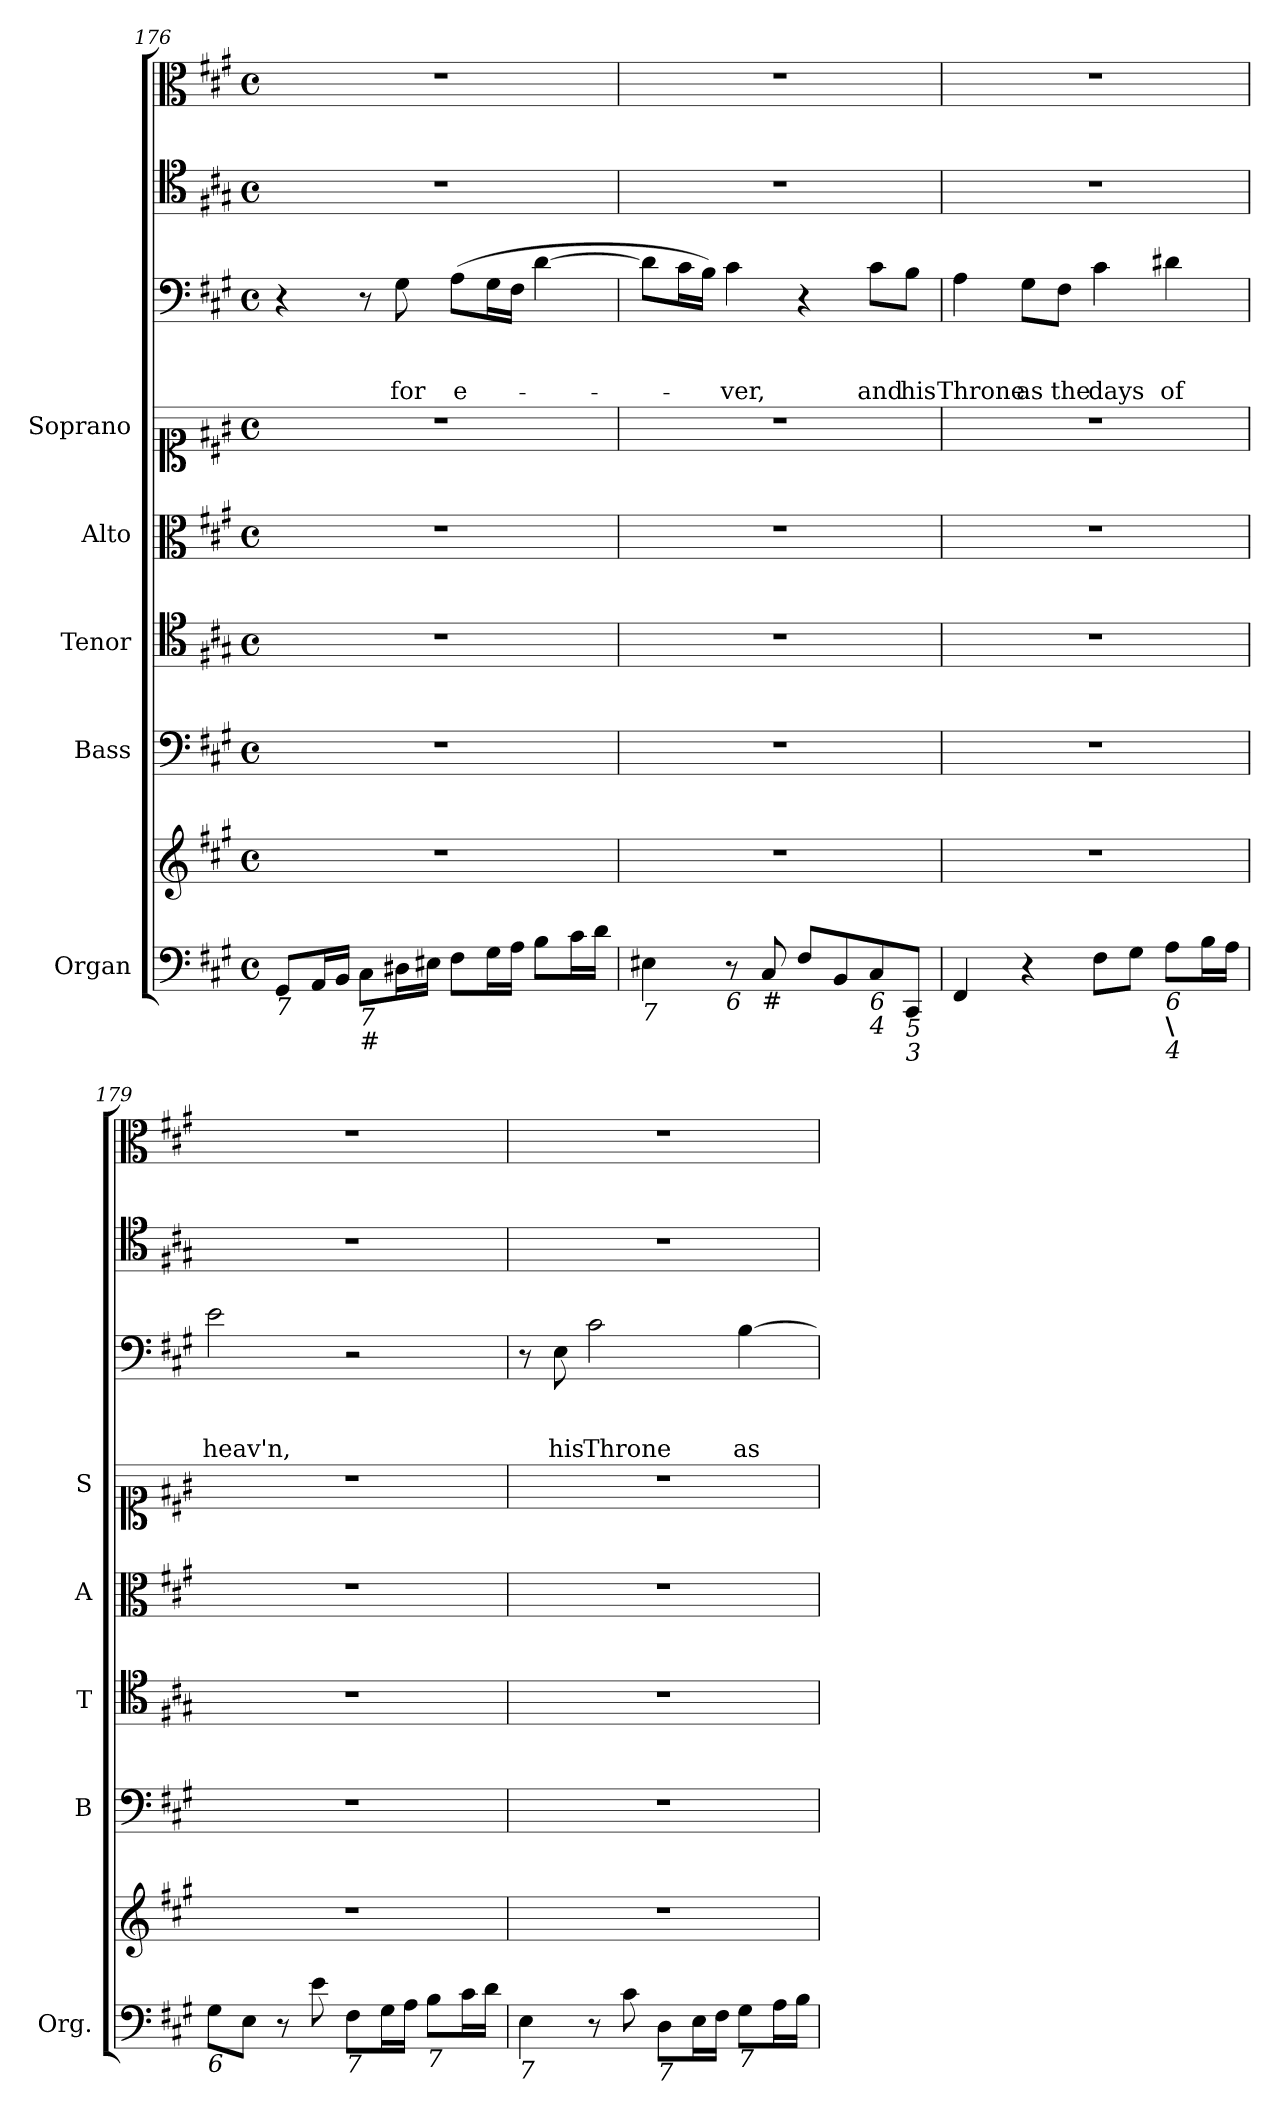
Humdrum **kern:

**kern	**kern	**kern	**kern	**kern	**kern	**kern	**text	**text	**text	**kern	**kern
*part8	*part8	*part7	*part6	*part5	*part4	*part3	*part3	*part3	*part3	*part2	*part1
*staff9	*staff8	*staff7	*staff6	*staff5	*staff4	*staff3	*staff3	*staff3	*staff3	*staff2	*staff1
*I"Organ	*	*I"Bass	*I"Tenor	*I"Alto	*I"Soprano	*	*	*	*	*	*
*I'Org.	*	*I'B	*I'T	*I'A	*I'S	*	*	*	*	*	*
!!LO:LB:g=z
*clefF4	*clefG2	*clefF4	*clefC4	*clefC3	*clefC1	*clefF4	*	*	*	*clefC4	*clefC3
*k[f#c#g#]	*k[f#c#g#]	*k[f#c#g#]	*k[f#c#g#]	*k[f#c#g#]	*k[f#c#g#]	*k[f#c#g#]	*	*	*	*k[f#c#g#]	*k[f#c#g#]
*f#:	*f#:	*f#:	*f#:	*f#:	*f#:	*f#:	*	*	*	*f#:	*f#:
*M4/4	*M4/4	*M4/4	*M4/4	*M4/4	*M4/4	*M4/4	*	*	*	*M4/4	*M4/4
*met(c)	*met(c)	*met(c)	*met(c)	*met(c)	*met(c)	*met(c)	*	*	*	*met(c)	*met(c)
=176	=176	=176	=176	=176	=176	=176	=176	=176	=176	=176	=176
!LO:TX:b:i:t=7	!	!	!	!	!	!	!	!	!	!	!
8GG#/L	1r	1r	1r	1r	1r	4r	.	.	.	1r	1r
16AA/L	.	.	.	.	.	.	.	.	.	.	.
16BB/JJ	.	.	.	.	.	.	.	.	.	.	.
!LO:TX:b:i:t=7	!	!	!	!	!	!	!	!	!	!	!
!LO:TX:b:t=#	!	!	!	!	!	!	!	!	!	!	!
8C#\L	.	.	.	.	.	8r	.	.	.	.	.
!	!	!	!	!	!	!	!	!	!LO:LY:b	!	!
16D#X\L	.	.	.	.	.	8G#\	.	.	for	.	.
16E#X\JJ	.	.	.	.	.	.	.	.	.	.	.
!	!	!	!	!	!	!	!	!	!LO:LY:b	!	!
8F#\L	.	.	.	.	.	(>8A\L	.	.	e-	.	.
16G#\L	.	.	.	.	.	16G#\L	.	.	.	.	.
16A\JJ	.	.	.	.	.	16F#\JJ	.	.	.	.	.
8B\L	.	.	.	.	.	[4d\	.	.	.	.	.
16c#\L	.	.	.	.	.	.	.	.	.	.	.
16d\JJ	.	.	.	.	.	.	.	.	.	.	.
=177	=177	=177	=177	=177	=177	=177	=177	=177	=177	=177	=177
!LO:TX:b:i:t=7	!	!	!	!	!	!	!	!	!	!	!
4E#X\	1r	1r	1r	1r	1r	8d\L]	.	.	.	1r	1r
.	.	.	.	.	.	16c#\L	.	.	.	.	.
.	.	.	.	.	.	16B\JJ)	.	.	.	.	.
!LO:TX:b:i:t=6	!	!	!	!	!	!	!	!	!	!	!
!	!	!	!	!	!	!	!	!	!LO:LY:b	!	!
8r	.	.	.	.	.	4c#\	.	.	-ver,	.	.
!LO:TX:b:t=#	!	!	!	!	!	!	!	!	!	!	!
8C#/	.	.	.	.	.	.	.	.	.	.	.
8F#/L	.	.	.	.	.	4r	.	.	.	.	.
8BB/	.	.	.	.	.	.	.	.	.	.	.
!LO:TX:b:i:t=6	!	!	!	!	!	!	!	!	!	!	!
!LO:TX:b:i:t=4	!	!	!	!	!	!	!	!	!	!	!
!	!	!	!	!	!	!	!	!	!LO:LY:b	!	!
8C#/	.	.	.	.	.	8c#\L	.	.	and	.	.
!LO:TX:b:i:t=5	!	!	!	!	!	!	!	!	!	!	!
!LO:TX:b:i:t=3	!	!	!	!	!	!	!	!	!	!	!
!	!	!	!	!	!	!	!	!	!LO:LY:b	!	!
8CC#/J	.	.	.	.	.	8B\J	.	.	his	.	.
=178	=178	=178	=178	=178	=178	=178	=178	=178	=178	=178	=178
!	!	!	!	!	!	!	!	!	!LO:LY:b	!	!
4FF#/	1r	1r	1r	1r	1r	4A\	.	.	Throne	1r	1r
!	!	!	!	!	!	!	!	!	!LO:LY:b	!	!
4r	.	.	.	.	.	8G#\L	.	.	as	.	.
!	!	!	!	!	!	!	!	!	!LO:LY:b	!	!
.	.	.	.	.	.	8F#\J	.	.	the	.	.
!	!	!	!	!	!	!	!	!	!LO:LY:b	!	!
8F#\L	.	.	.	.	.	4c#\	.	.	days	.	.
8G#\J	.	.	.	.	.	.	.	.	.	.	.
!LO:TX:b:i:t=6	!	!	!	!	!	!	!	!	!	!	!
!LO:TX:b:B:t=\	!	!	!	!	!	!	!	!	!	!	!
!LO:TX:b:i:t=4	!	!	!	!	!	!	!	!	!	!	!
!	!	!	!	!	!	!	!	!	!LO:LY:b	!	!
8A\L	.	.	.	.	.	4d#X\	.	.	of	.	.
16B\L	.	.	.	.	.	.	.	.	.	.	.
16A\JJ	.	.	.	.	.	.	.	.	.	.	.
=179	=179	=179	=179	=179	=179	=179	=179	=179	=179	=179	=179
!LO:TX:b:i:t=6	!	!	!	!	!	!	!	!	!	!	!
!	!	!	!	!	!	!	!	!	!LO:LY:b	!	!
8G#\L	1r	1r	1r	1r	1r	2e\	.	.	heav'n,	1r	1r
8E\J	.	.	.	.	.	.	.	.	.	.	.
8r	.	.	.	.	.	.	.	.	.	.	.
8e\	.	.	.	.	.	.	.	.	.	.	.
!LO:TX:b:i:t=7	!	!	!	!	!	!	!	!	!	!	!
8F#\L	.	.	.	.	.	2r	.	.	.	.	.
16G#\L	.	.	.	.	.	.	.	.	.	.	.
16A\JJ	.	.	.	.	.	.	.	.	.	.	.
!LO:TX:b:i:t=7	!	!	!	!	!	!	!	!	!	!	!
8B\L	.	.	.	.	.	.	.	.	.	.	.
16c#\L	.	.	.	.	.	.	.	.	.	.	.
16d\JJ	.	.	.	.	.	.	.	.	.	.	.
!!LO:PB:g=z
=180	=180	=180	=180	=180	=180	=180	=180	=180	=180	=180	=180
!LO:TX:b:i:t=7	!	!	!	!	!	!	!	!	!	!	!
4E\	1r	1r	1r	1r	1r	8r	.	.	.	1r	1r
!	!	!	!	!	!	!	!	!	!LO:LY:b	!	!
.	.	.	.	.	.	8E\	.	.	his	.	.
!	!	!	!	!	!	!	!	!	!LO:LY:b	!	!
8r	.	.	.	.	.	2c#\	.	.	Throne	.	.
8c#\	.	.	.	.	.	.	.	.	.	.	.
!LO:TX:b:i:t=7	!	!	!	!	!	!	!	!	!	!	!
8D\L	.	.	.	.	.	.	.	.	.	.	.
16E\L	.	.	.	.	.	.	.	.	.	.	.
16F#\JJ	.	.	.	.	.	.	.	.	.	.	.
!LO:TX:b:i:t=7	!	!	!	!	!	!	!	!	!	!	!
!	!	!	!	!	!	!	!	!	!LO:LY:b	!	!
8G#\L	.	.	.	.	.	[4B\	.	.	as	.	.
16A\L	.	.	.	.	.	.	.	.	.	.	.
16B\JJ	.	.	.	.	.	.	.	.	.	.	.
=	=	=	=	=	=	=	=	=	=	=	=
*-	*-	*-	*-	*-	*-	*-	*-	*-	*-	*-	*-
